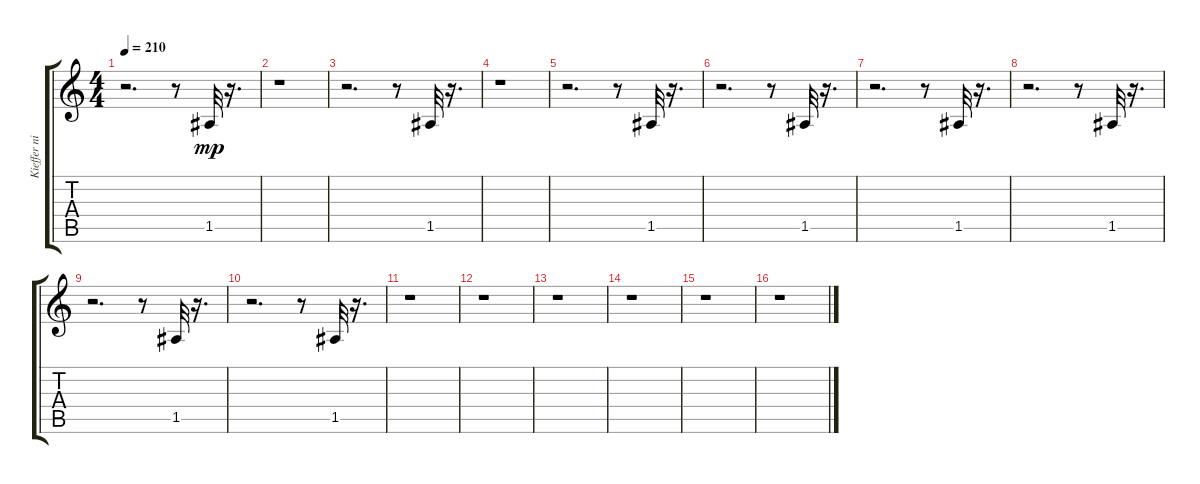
\track ("Kieffer nicolas" "Kieffer ni") {instrument acousticguitarnylon}
\staff {score tabs}
\tuning (E4 B3 G3 D3 A2 E2) {hide}
\ts (4 4)
\tempo 210
\clef g2
\ks c
r.2{d dy mp} r.8 1.5.32 r.16{d} |
r.1 |
r.2{d} r.8 1.5.32 r.16{d} |
r.1 |
r.2{d} r.8 1.5.32 r.16{d} |
r.2{d} r.8 1.5.32 r.16{d} |
r.2{d} r.8 1.5.32 r.16{d} |
r.2{d} r.8 1.5.32 r.16{d} |
r.2{d} r.8 1.5.32 r.16{d} |
r.2{d} r.8 1.5.32 r.16{d} |
r.1 |
r.1 |
r.1 |
r.1 |
r.1 |
r.1
